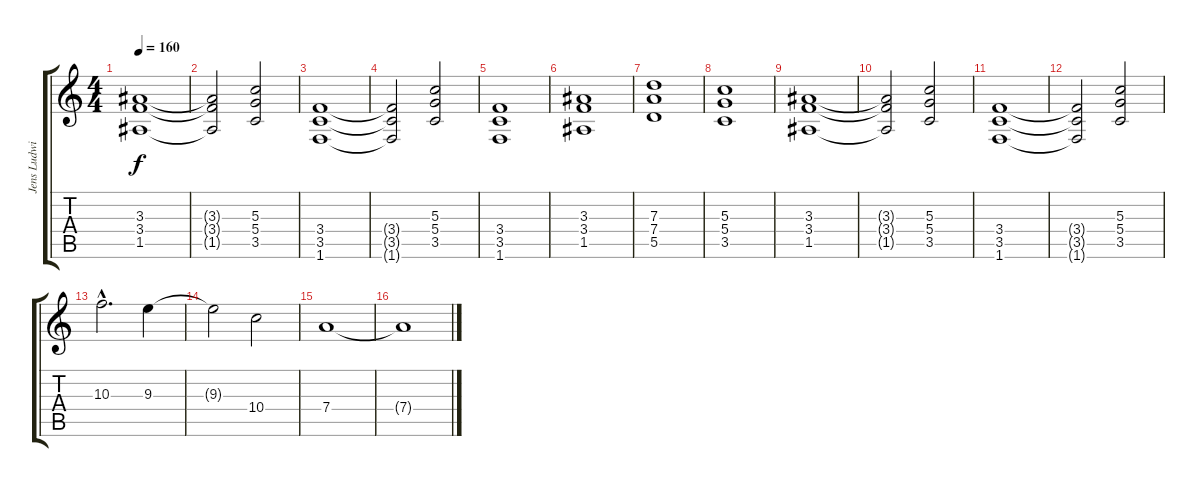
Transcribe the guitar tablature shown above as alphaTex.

\track ("Jens Ludwig" "Jens Ludwi") {instrument distortionguitar}
\staff {score tabs}
\tuning (E4 B3 G3 D3 A2 E2) {hide}
\ts (4 4)
\tempo 160
\clef g2
\ks c
(3.3 3.4 1.5).1{dy f} |
(3.3{t} 3.4{t} 1.5{t}).2 (5.3 5.4 3.5).2 |
(3.4 3.5 1.6).1 |
(3.4{t} 3.5{t} 1.6{t}).2 (5.3 5.4 3.5).2 |
(3.4 3.5 1.6).1 |
(3.3 3.4 1.5).1 |
(7.3 7.4 5.5).1 |
(5.3 5.4 3.5).1 |
(3.3 3.4 1.5).1 |
(3.3{t} 3.4{t} 1.5{t}).2 (5.3 5.4 3.5).2 |
(3.4 3.5 1.6).1 |
(3.4{t} 3.5{t} 1.6{t}).2 (5.3 5.4 3.5).2 |
10.3{hac}.2{d} 9.3.4 |
9.3{t}.2 10.4.2 |
7.4.1 |
7.4{t}.1
